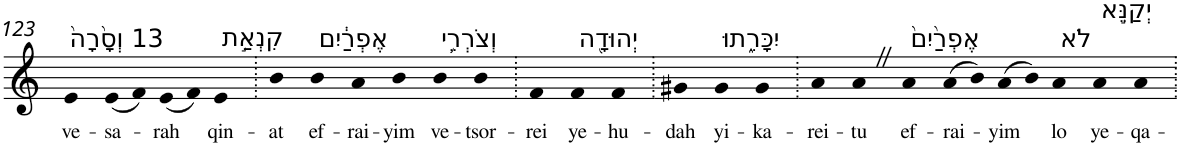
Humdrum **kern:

**kern	**text
*part1	*part1
*staff1	*staff1
*I"Piano	*
*I'Pno	*
!!LO:PB:g=z
*clefG2	*
*k[]	*
=123	=123
!LO:TX:a:t=13 וְסָ֙רָה֙	!
!	!LO:LY:b
4e	ve-
!	!LO:LY:b
(8e	-sa-
8f)	.
!	!LO:LY:b
(8e	-rah
8f)	.
!LO:TX:a:t=קִנְאַ֣ת	!
!	!LO:LY:b
4e	qin-
=124.	=124.
!	!LO:LY:b
4b	-at
!LO:TX:a:t=אֶפְרַ֔יִם	!
!	!LO:LY:b
4b	ef-
!	!LO:LY:b
4a	-rai-
!	!LO:LY:b
4b	-yim
!LO:TX:a:t=וְצֹרְרֵ֥י	!
!	!LO:LY:b
4b	ve-
!	!LO:LY:b
4b	-tsor-
=125.	=125.
!	!LO:LY:b
4f	-rei
!LO:TX:a:t=יְהוּדָ֖ה	!
!	!LO:LY:b
4f	ye-
!	!LO:LY:b
4f	-hu-
=126.	=126.
!	!LO:LY:b
4g#X	-dah
!LO:TX:a:t=יִכָּרֵ֑תוּ	!
!	!LO:LY:b
4g#	yi-
!	!LO:LY:b
4g#	-ka-
=127.	=127.
!	!LO:LY:b
4a	-rei-
!	!LO:LY:b
4aZ	-tu
!LO:TX:a:t=אֶפְרַ֙יִם֙	!
!	!LO:LY:b
4a	ef-
!	!LO:LY:b
(8a	-rai-
8b)	.
!	!LO:LY:b
(8a	-yim
8b)	.
!LO:TX:a:t=לֹא	!
!	!LO:LY:b
4a	lo
!LO:TX:a:t=יְקַנֵּ֣א	!
!	!LO:LY:b
4a	ye-
!	!LO:LY:b
4a	-qa-
=.	=.
*-	*-
